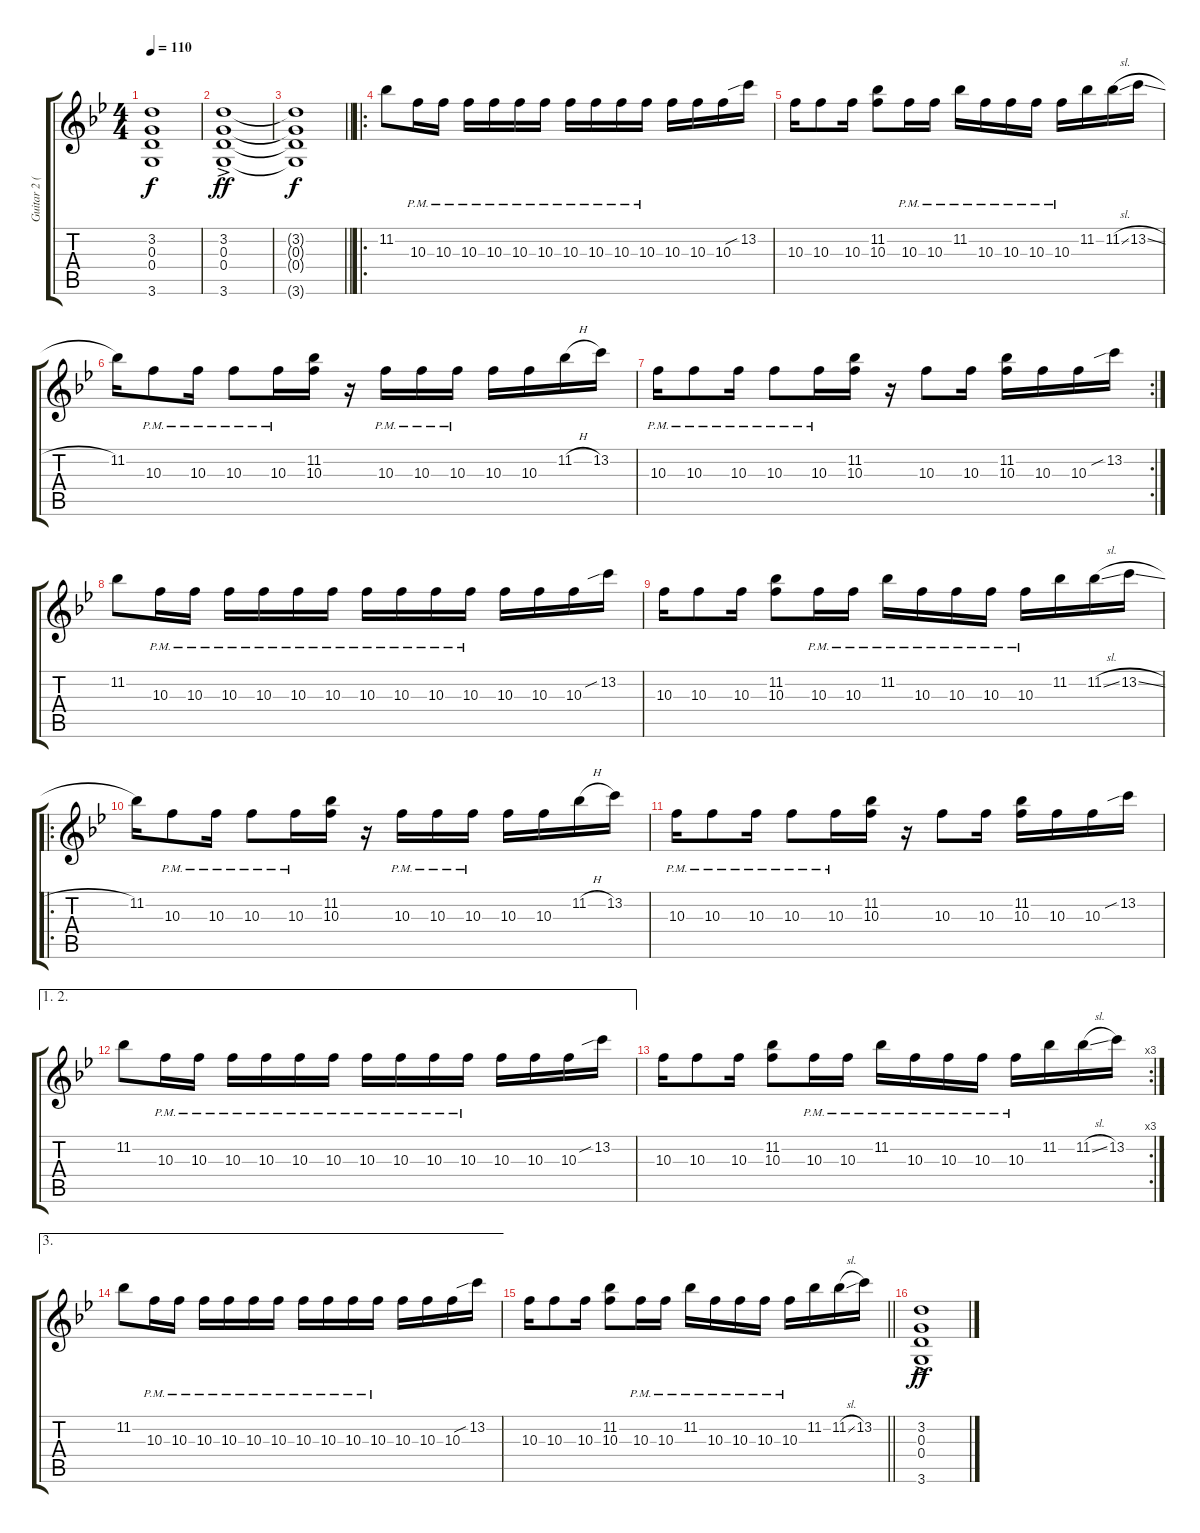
\track ("Guitar 2 (with wah and reverb)" "Guitar 2 (") {instrument distortionguitar}
\staff {score tabs}
\tuning (E4 B3 G3 D3 A2 E2) {hide}
\ts (4 4)
\tempo 110
\clef g2
\ks bb
(3.2{t} 0.3{t} 0.4{t} 3.6{t}).1{dy f} |
(3.2{ac} 0.3{ac} 0.4{ac} 3.6{ac}).1{dy ff} |
\barLineRight lightlight
(3.2{t} 0.3{t} 0.4{t} 3.6{t}).1{dy f} |
\ro
11.2.8 10.3{pm}.16 10.3{pm}.16 10.3{pm}.16 10.3{pm}.16 10.3{pm}.16 10.3{pm}.16 10.3{pm}.16 10.3{pm}.16 10.3{pm}.16 10.3{pm}.16 10.3.16 10.3.16 10.3.16 13.2{sib}.16 |
10.3.16 10.3.8 10.3.16 (11.2 10.3).8 10.3{pm}.16 10.3{pm}.16 11.2{pm}.16 10.3{pm}.16 10.3{pm}.16 10.3{pm}.16 10.3{pm}.16 11.2.16 11.2{sl}.16 13.2{sl}.16 |
11.2.16 10.3{pm}.8 10.3{pm}.16 10.3{pm}.8 10.3{pm}.16 (11.2 10.3).16 r.16 10.3{pm}.16 10.3{pm}.16 10.3{pm}.16 10.3.16 10.3.16 11.2{h}.16 13.2.16 |
\rc 2
10.3{pm}.16 10.3{pm}.8 10.3{pm}.16 10.3{pm}.8 10.3{pm}.16 (11.2 10.3).16 r.16 10.3.8 10.3.16 (11.2 10.3).16 10.3.16 10.3.16 13.2{sib}.16 |
11.2.8 10.3{pm}.16 10.3{pm}.16 10.3{pm}.16 10.3{pm}.16 10.3{pm}.16 10.3{pm}.16 10.3{pm}.16 10.3{pm}.16 10.3{pm}.16 10.3{pm}.16 10.3.16 10.3.16 10.3.16 13.2{sib}.16 |
10.3.16 10.3.8 10.3.16 (11.2 10.3).8 10.3{pm}.16 10.3{pm}.16 11.2{pm}.16 10.3{pm}.16 10.3{pm}.16 10.3{pm}.16 10.3{pm}.16 11.2.16 11.2{sl}.16 13.2{sl}.16 |
\ro
11.2.16 10.3{pm}.8 10.3{pm}.16 10.3{pm}.8 10.3{pm}.16 (11.2 10.3).16 r.16 10.3{pm}.16 10.3{pm}.16 10.3{pm}.16 10.3.16 10.3.16 11.2{h}.16 13.2.16 |
10.3{pm}.16 10.3{pm}.8 10.3{pm}.16 10.3{pm}.8 10.3{pm}.16 (11.2 10.3).16 r.16 10.3.8 10.3.16 (11.2 10.3).16 10.3.16 10.3.16 13.2{sib}.16 |
\ae (1 2)
11.2.8 10.3{pm}.16 10.3{pm}.16 10.3{pm}.16 10.3{pm}.16 10.3{pm}.16 10.3{pm}.16 10.3{pm}.16 10.3{pm}.16 10.3{pm}.16 10.3{pm}.16 10.3.16 10.3.16 10.3.16 13.2{sib}.16 |
\rc 3
10.3.16 10.3.8 10.3.16 (11.2 10.3).8 10.3{pm}.16 10.3{pm}.16 11.2{pm}.16 10.3{pm}.16 10.3{pm}.16 10.3{pm}.16 10.3{pm}.16 11.2.16 11.2{sl}.16 13.2.16 |
\ae 3
11.2.8 10.3{pm}.16 10.3{pm}.16 10.3{pm}.16 10.3{pm}.16 10.3{pm}.16 10.3{pm}.16 10.3{pm}.16 10.3{pm}.16 10.3{pm}.16 10.3{pm}.16 10.3.16 10.3.16 10.3.16 13.2{sib}.16 |
\barLineRight lightlight
10.3.16 10.3.8 10.3.16 (11.2 10.3).8 10.3{pm}.16 10.3{pm}.16 11.2{pm}.16 10.3{pm}.16 10.3{pm}.16 10.3{pm}.16 10.3{pm}.16 11.2.16 11.2{sl}.16 13.2.16 |
(3.2{ac} 0.3{ac} 0.4{ac} 3.6{ac}).1{dy ff}
